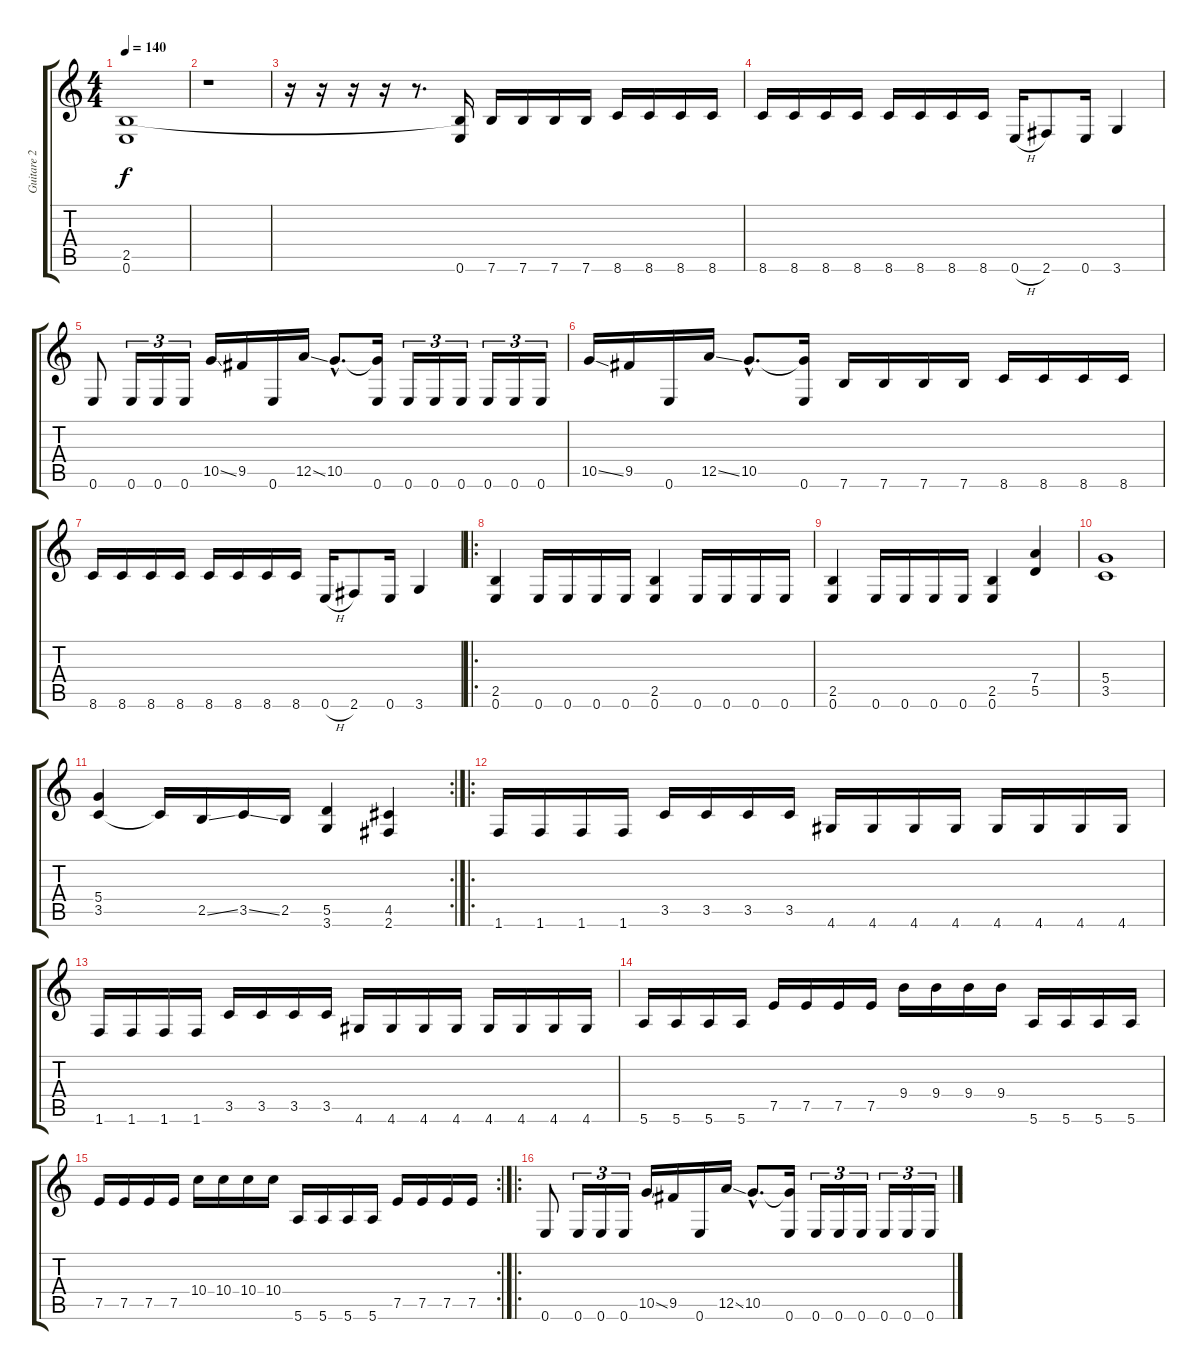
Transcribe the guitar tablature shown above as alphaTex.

\track ("Guitare 2" "Guitare 2") {instrument distortionguitar}
\staff {score tabs}
\tuning (E4 B3 G3 D3 A2 E2) {hide}
\ts (4 4)
\tempo 140
\clef g2
\ks c
(2.5 0.6).1{dy f} |
r.1 |
r.16 r.16 r.16 r.16 r.8{d} (2.5{t} 0.6).16 7.6.16 7.6.16 7.6.16 7.6.16 8.6.16 8.6.16 8.6.16 8.6.16 |
8.6.16 8.6.16 8.6.16 8.6.16 8.6.16 8.6.16 8.6.16 8.6.16 0.6{h}.16 2.6.8 0.6.16 3.6.4 |
0.6.8 0.6.16{tu (3 2)} 0.6.16{tu (3 2)} 0.6.16{tu (3 2)} 10.5{ss}.16 9.5.16 0.6.16 12.5{ss}.16 10.5{hac}.8{d} (10.5{t} 0.6).16 0.6.16{tu (3 2)} 0.6.16{tu (3 2)} 0.6.16{tu (3 2)} 0.6.16{tu (3 2)} 0.6.16{tu (3 2)} 0.6.16{tu (3 2)} |
10.5{ss}.16 9.5.16 0.6.16 12.5{ss}.16 10.5{hac}.8{d} (10.5{t} 0.6).16 7.6.16 7.6.16 7.6.16 7.6.16 8.6.16 8.6.16 8.6.16 8.6.16 |
8.6.16 8.6.16 8.6.16 8.6.16 8.6.16 8.6.16 8.6.16 8.6.16 0.6{h}.16 2.6.8 0.6.16 3.6.4 |
\ro
(2.5 0.6).4 0.6.16 0.6.16 0.6.16 0.6.16 (2.5 0.6).4 0.6.16 0.6.16 0.6.16 0.6.16 |
(2.5 0.6).4 0.6.16 0.6.16 0.6.16 0.6.16 (2.5 0.6).4 (7.4 5.5).4 |
(5.4 3.5).1 |
\rc 2
(5.4 3.5).4 3.5{t}.16 2.5{ss}.16 3.5{ss}.16 2.5.16 (5.5 3.6).4 (4.5 2.6).4 |
\ro
1.6.16 1.6.16 1.6.16 1.6.16 3.5.16 3.5.16 3.5.16 3.5.16 4.6.16 4.6.16 4.6.16 4.6.16 4.6.16 4.6.16 4.6.16 4.6.16 |
1.6.16 1.6.16 1.6.16 1.6.16 3.5.16 3.5.16 3.5.16 3.5.16 4.6.16 4.6.16 4.6.16 4.6.16 4.6.16 4.6.16 4.6.16 4.6.16 |
5.6.16 5.6.16 5.6.16 5.6.16 7.5.16 7.5.16 7.5.16 7.5.16 9.4.16 9.4.16 9.4.16 9.4.16 5.6.16 5.6.16 5.6.16 5.6.16 |
\rc 2
7.5.16 7.5.16 7.5.16 7.5.16 10.4.16 10.4.16 10.4.16 10.4.16 5.6.16 5.6.16 5.6.16 5.6.16 7.5.16 7.5.16 7.5.16 7.5.16 |
\ro
0.6.8 0.6.16{tu (3 2)} 0.6.16{tu (3 2)} 0.6.16{tu (3 2)} 10.5{ss}.16 9.5.16 0.6.16 12.5{ss}.16 10.5{hac}.8{d} (10.5{t} 0.6).16 0.6.16{tu (3 2)} 0.6.16{tu (3 2)} 0.6.16{tu (3 2)} 0.6.16{tu (3 2)} 0.6.16{tu (3 2)} 0.6.16{tu (3 2)}
